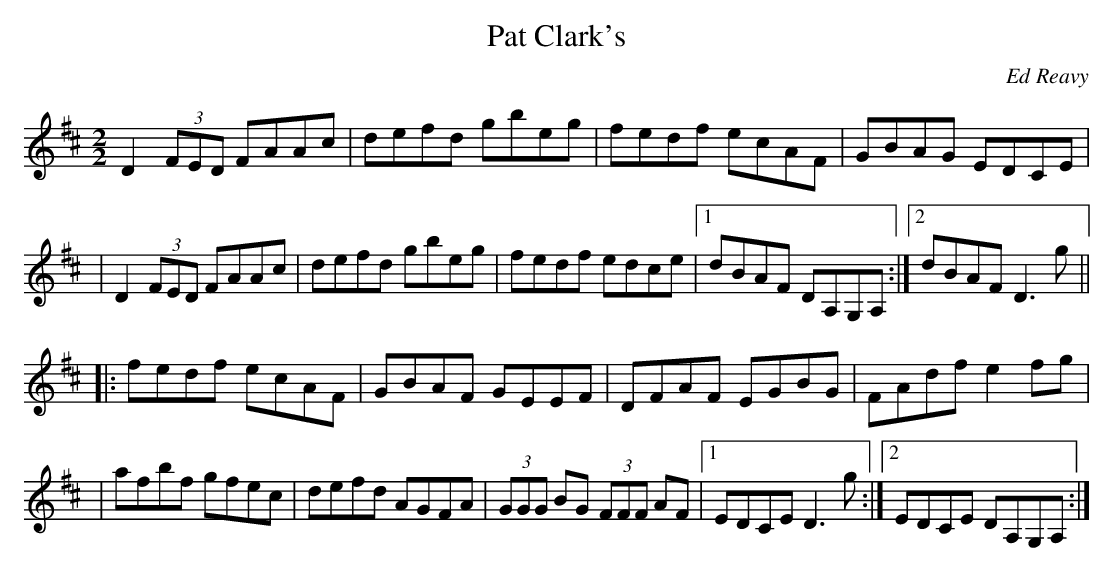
X:1
T:Pat Clark's
C:Ed Reavy
M:2/2
L:1/8
K:D
D2 (3FED FAAc | defd  gbeg | fedf ecAF | GBAG EDCE |
| D2 (3FED FAAc | defd gbeg | fedf edce |1 dBAF DA,G,A, :|2 dBAF D3 g ||
|: fedf ecAF | GBAF GEEF | DFAF EGBG | FAdf e2 fg |
| afbf gfec | defd AGFA | (3GGG BG (3FFF AF |1 EDCE D3 g :|2 EDCE DA,G,A, :|
